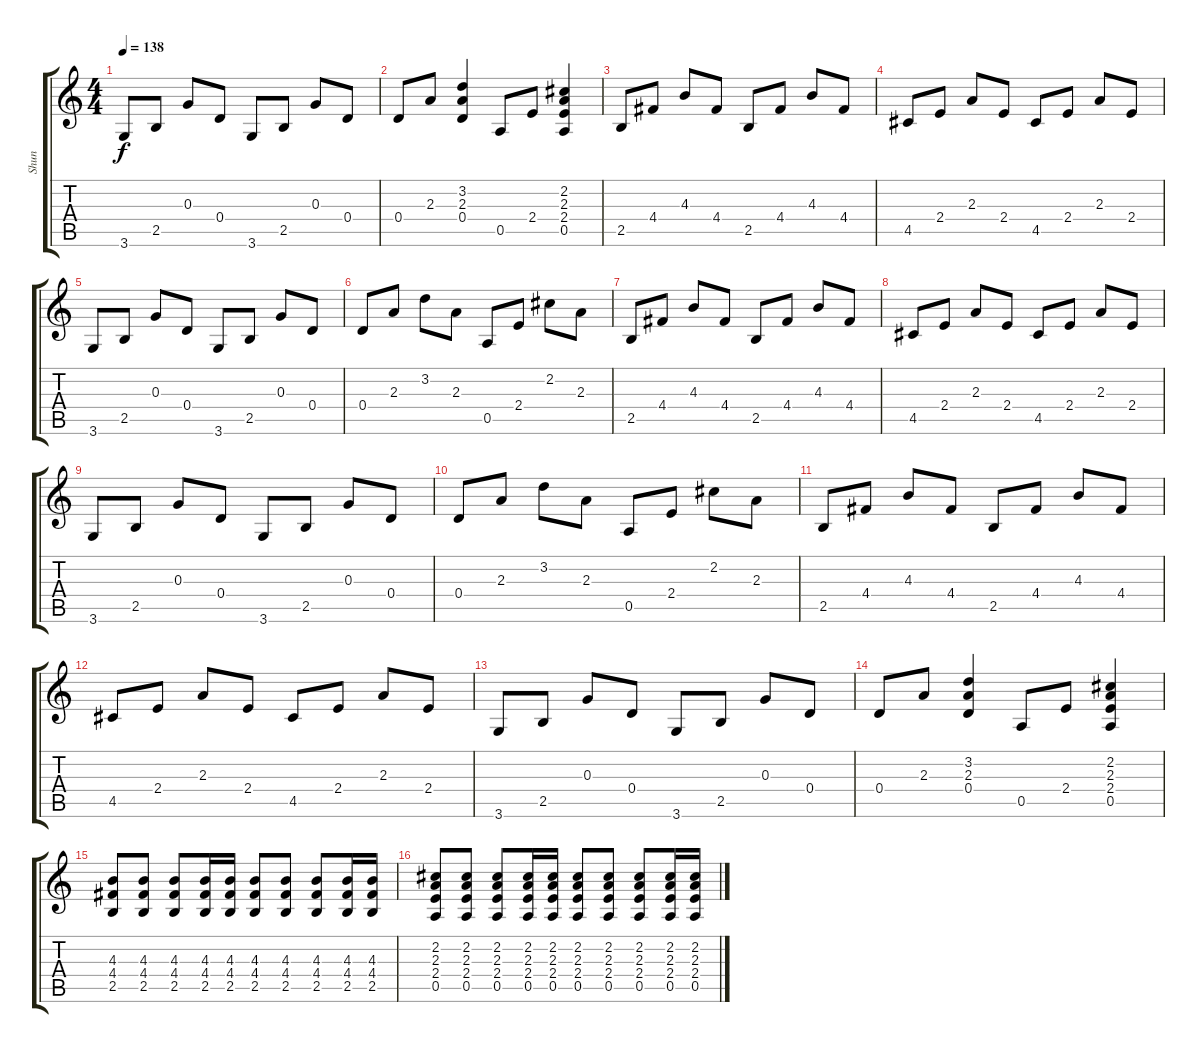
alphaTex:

\track ("Shun" "Shun") {instrument overdrivenguitar}
\staff {score tabs}
\tuning (E4 B3 G3 D3 A2 E2) {hide}
\ts (4 4)
\tempo 138
\clef g2
\ks c
3.6.8{dy f} 2.5.8 0.3.8 0.4.8 3.6.8 2.5.8 0.3.8 0.4.8 |
0.4.8 2.3.8 (3.2 2.3 0.4).4 0.5.8 2.4.8 (2.2 2.3 2.4 0.5).4 |
2.5.8 4.4.8 4.3.8 4.4.8 2.5.8 4.4.8 4.3.8 4.4.8 |
4.5.8 2.4.8 2.3.8 2.4.8 4.5.8 2.4.8 2.3.8 2.4.8 |
3.6.8 2.5.8 0.3.8 0.4.8 3.6.8 2.5.8 0.3.8 0.4.8 |
0.4.8 2.3.8 3.2.8 2.3.8 0.5.8 2.4.8 2.2.8 2.3.8 |
2.5.8 4.4.8 4.3.8 4.4.8 2.5.8 4.4.8 4.3.8 4.4.8 |
4.5.8 2.4.8 2.3.8 2.4.8 4.5.8 2.4.8 2.3.8 2.4.8 |
3.6.8 2.5.8 0.3.8 0.4.8 3.6.8 2.5.8 0.3.8 0.4.8 |
0.4.8 2.3.8 3.2.8 2.3.8 0.5.8 2.4.8 2.2.8 2.3.8 |
2.5.8 4.4.8 4.3.8 4.4.8 2.5.8 4.4.8 4.3.8 4.4.8 |
4.5.8 2.4.8 2.3.8 2.4.8 4.5.8 2.4.8 2.3.8 2.4.8 |
3.6.8 2.5.8 0.3.8 0.4.8 3.6.8 2.5.8 0.3.8 0.4.8 |
0.4.8 2.3.8 (3.2 2.3 0.4).4 0.5.8 2.4.8 (2.2 2.3 2.4 0.5).4 |
(4.3 4.4 2.5).8 (4.3 4.4 2.5).8 (4.3 4.4 2.5).8 (4.3 4.4 2.5).16 (4.3 4.4 2.5).16 (4.3 4.4 2.5).8 (4.3 4.4 2.5).8 (4.3 4.4 2.5).8 (4.3 4.4 2.5).16 (4.3 4.4 2.5).16 |
(2.2 2.3 2.4 0.5).8 (2.2 2.3 2.4 0.5).8 (2.2 2.3 2.4 0.5).8 (2.2 2.3 2.4 0.5).16 (2.2 2.3 2.4 0.5).16 (2.2 2.3 2.4 0.5).8 (2.2 2.3 2.4 0.5).8 (2.2 2.3 2.4 0.5).8 (2.2 2.3 2.4 0.5).16 (2.2 2.3 2.4 0.5).16
